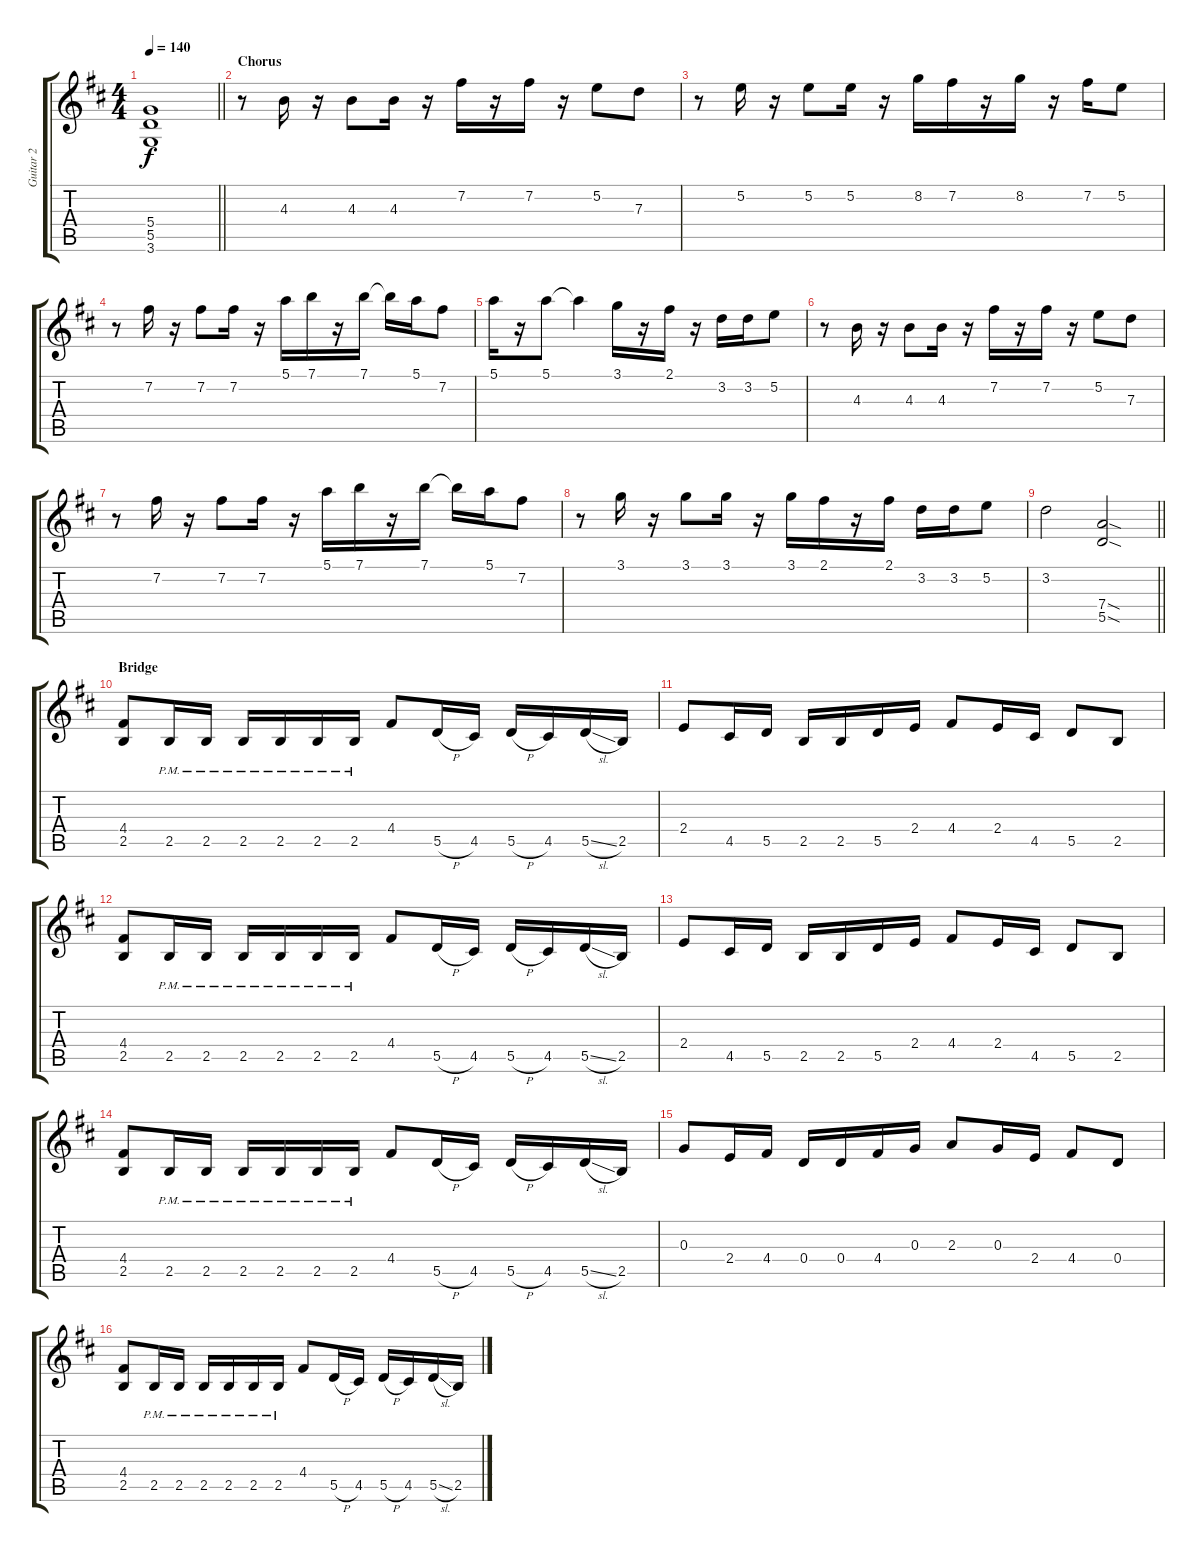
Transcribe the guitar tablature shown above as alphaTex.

\track ("Guitar 2" "Guitar 2") {instrument overdrivenguitar}
\staff {score tabs}
\tuning (E4 B3 G3 D3 A2 E2) {hide}
\ts (4 4)
\tempo 140
\clef g2
\barLineRight lightlight
\ks d
(5.4 5.5 3.6).1{dy f} |
\section ("" "Chorus")
\ks bminor
r.8 4.3.16 r.16 4.3.8 4.3.16 r.16 7.2.16 r.16 7.2.16 r.16 5.2.8 7.3.8 |
r.8 5.2.16 r.16 5.2.8 5.2.16 r.16 8.2.16 7.2.16 r.16 8.2.16 r.16 7.2.16 5.2.8 |
r.8 7.2.16 r.16 7.2.8 7.2.16 r.16 5.1.16 7.1.16 r.16 7.1.16 7.1{t}.16 5.1.16 7.2.8 |
5.1.16 r.16 5.1.8 5.1{t}.4 3.1.16 r.16 2.1.16 r.16 3.2.16 3.2.16 5.2.8 |
r.8 4.3.16 r.16 4.3.8 4.3.16 r.16 7.2.16 r.16 7.2.16 r.16 5.2.8 7.3.8 |
r.8 7.2.16 r.16 7.2.8 7.2.16 r.16 5.1.16 7.1.16 r.16 7.1.16 7.1{t}.16 5.1.16 7.2.8 |
r.8 3.1.16 r.16 3.1.8 3.1.16 r.16 3.1.16 2.1.16 r.16 2.1.16 3.2.16 3.2.16 5.2.8 |
\barLineRight lightlight
3.2.2 (7.4{sod} 5.5{sod}).2 |
\section ("" "Bridge")
(4.4 2.5).8 2.5{pm}.16 2.5{pm}.16 2.5{pm}.16 2.5{pm}.16 2.5{pm}.16 2.5{pm}.16 4.4.8 5.5{h}.16 4.5.16 5.5{h}.16 4.5.16 5.5{sl}.16 2.5.16 |
2.4.8 4.5.16 5.5.16 2.5.16 2.5.16 5.5.16 2.4.16 4.4.8 2.4.16 4.5.16 5.5.8 2.5.8 |
(4.4 2.5).8 2.5{pm}.16 2.5{pm}.16 2.5{pm}.16 2.5{pm}.16 2.5{pm}.16 2.5{pm}.16 4.4.8 5.5{h}.16 4.5.16 5.5{h}.16 4.5.16 5.5{sl}.16 2.5.16 |
2.4.8 4.5.16 5.5.16 2.5.16 2.5.16 5.5.16 2.4.16 4.4.8 2.4.16 4.5.16 5.5.8 2.5.8 |
(4.4 2.5).8 2.5{pm}.16 2.5{pm}.16 2.5{pm}.16 2.5{pm}.16 2.5{pm}.16 2.5{pm}.16 4.4.8 5.5{h}.16 4.5.16 5.5{h}.16 4.5.16 5.5{sl}.16 2.5.16 |
0.3.8 2.4.16 4.4.16 0.4.16 0.4.16 4.4.16 0.3.16 2.3.8 0.3.16 2.4.16 4.4.8 0.4.8 |
(4.4 2.5).8 2.5{pm}.16 2.5{pm}.16 2.5{pm}.16 2.5{pm}.16 2.5{pm}.16 2.5{pm}.16 4.4.8 5.5{h}.16 4.5.16 5.5{h}.16 4.5.16 5.5{sl}.16 2.5.16
